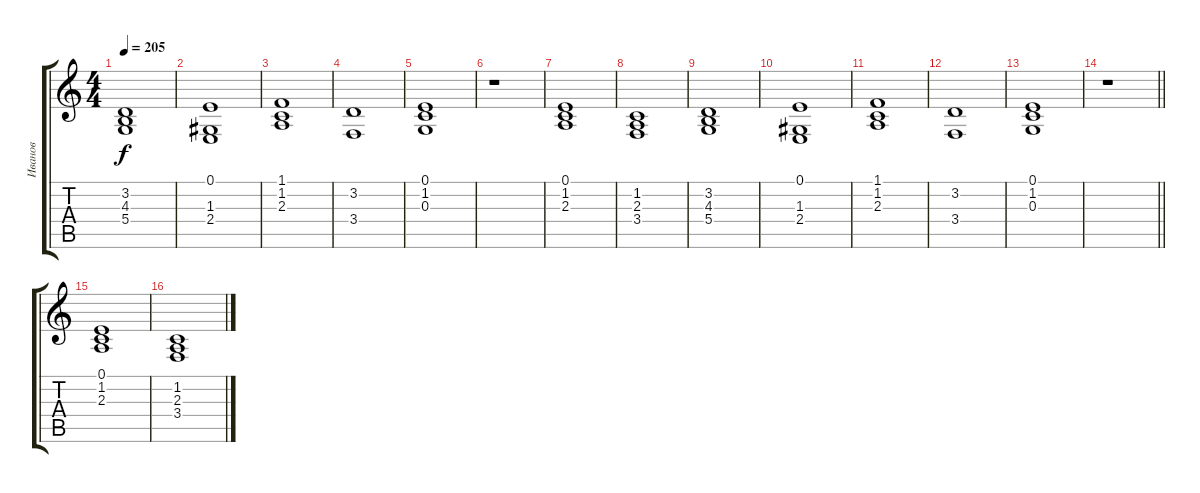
\track ("Иванов" "Иванов") {instrument choiraahs}
\staff {score tabs}
\tuning (E4 B3 G3 D3 A2 E2) {hide}
\ts (4 4)
\tempo 205
\clef g2
\ks c
(3.2 4.3 5.4).1{dy f} |
(0.1 1.3 2.4).1 |
(1.1 1.2 2.3).1 |
(3.2 3.4).1 |
(0.1 1.2 0.3).1 |
r.1 |
(0.1 1.2 2.3).1 |
(1.2 2.3 3.4).1 |
(3.2 4.3 5.4).1 |
(0.1 1.3 2.4).1 |
(1.1 1.2 2.3).1 |
(3.2 3.4).1 |
(0.1 1.2 0.3).1 |
\barLineRight lightlight
r.1 |
\section ("" "")
(0.1 1.2 2.3).1 |
(1.2 2.3 3.4).1
